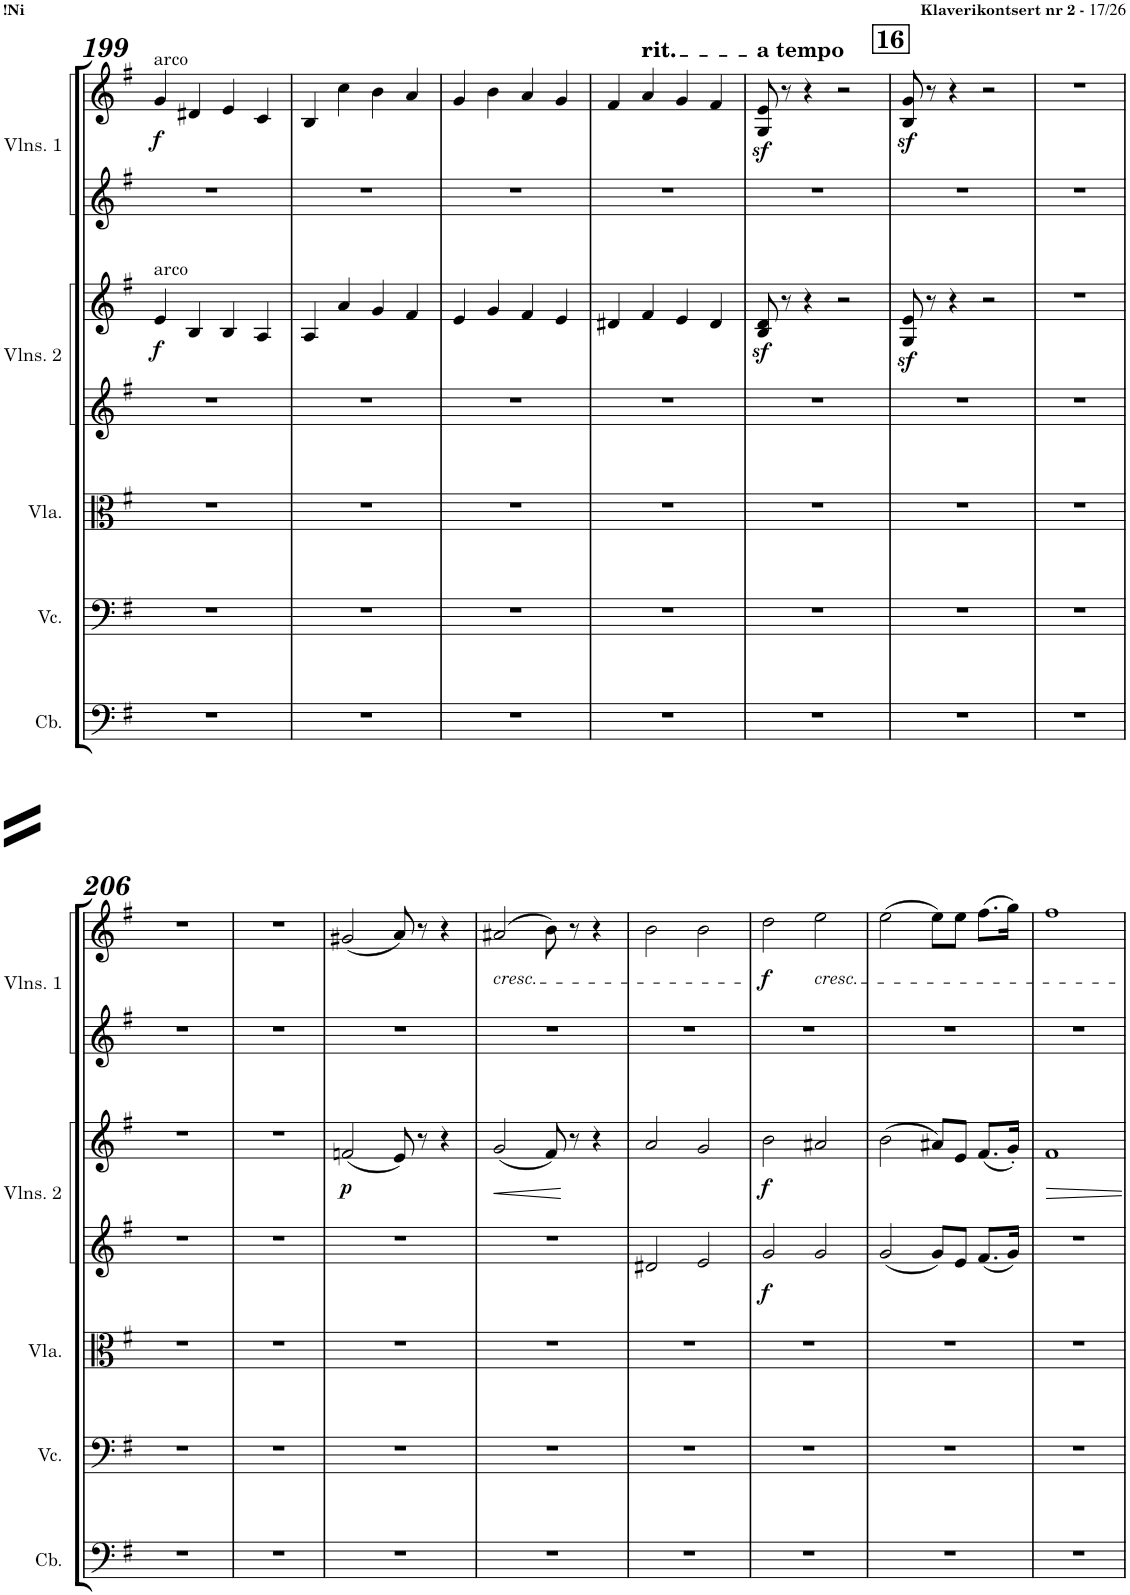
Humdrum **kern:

**kern	**kern	**kern	**kern	**kern	**dynam	**kern	**kern	**dynam
*part5	*part4	*part3	*part2	*part2	*part2	*part1	*part1	*part1
*staff7	*staff6	*staff5	*staff4	*staff3	*staff3/4	*staff2	*staff1	*staff1/2
*I"Contrabass	*I"Violoncello	*I"Viola	*I"Violins 2	*	*	*I"Violins 1	*	*
*I'Cb.	*I'Vc.	*I'Vla.	*I'Vlns. 2	*	*	*I'Vlns. 1	*	*
!!LO:PB:g=z
*clefF4	*clefF4	*clefC3	*clefG2	*clefG2	*	*clefG2	*clefG2	*
*Trd7c12	*	*	*	*	*	*	*	*
*k[f#]	*k[f#]	*k[f#]	*k[f#]	*k[f#]	*	*k[f#]	*k[f#]	*
*M4/4	*M4/4	*M4/4	*M4/4	*M4/4	*	*M4/4	*M4/4	*
*met(c)	*met(c)	*met(c)	*met(c)	*met(c)	*	*met(c)	*met(c)	*
=199	=199	=199	=199	=199	=199	=199	=199	=199
!	!	!	!	!	!	!	!LO:TX:a:t=arco	!
!	!	!	!	!LO:TX:a:t=arco	!	!	!	!
!	!	!	!	!	!LO:DY:b	!	!	!LO:DY:b
1r	1r	1r	1r	4e/	f	1r	4g/	f
.	.	.	.	4B/	.	.	4d#X/	.
.	.	.	.	4B/	.	.	4e/	.
.	.	.	.	4A/	.	.	4c/	.
=200	=200	=200	=200	=200	=200	=200	=200	=200
1r	1r	1r	1r	4A/	.	1r	4B/	.
.	.	.	.	4a/	.	.	4cc\	.
.	.	.	.	4g/	.	.	4b\	.
.	.	.	.	4f#/	.	.	4a/	.
=201	=201	=201	=201	=201	=201	=201	=201	=201
1r	1r	1r	1r	4e/	.	1r	4g/	.
.	.	.	.	4g/	.	.	4b\	.
.	.	.	.	4f#/	.	.	4a/	.
.	.	.	.	4e/	.	.	4g/	.
=202	=202	=202	=202	=202	=202	=202	=202	=202
1r	1r	1r	1r	4d#X/	.	1r	4f#/	.
.	.	.	.	4f#/	.	.	4a/	.
.	.	.	.	4e/	.	.	4g/	.
.	.	.	.	4d#/	.	.	4f#/	.
=203	=203	=203	=203	=203	=203	=203	=203	=203
1r	1r	1r	1r	8B/z< 8d/z<	.	1r	8G/z< 8e/z<	.
.	.	.	.	8r	.	.	8r	.
.	.	.	.	4r	.	.	4r	.
.	.	.	.	2r	.	.	2r	.
=204	=204	=204	=204	=204	=204	=204	=204	=204
1r	1r	1r	1r	8G/z< 8e/z<	.	1r	8B/z< 8g/z<	.
.	.	.	.	8r	.	.	8r	.
.	.	.	.	4r	.	.	4r	.
.	.	.	.	2r	.	.	2r	.
=205	=205	=205	=205	=205	=205	=205	=205	=205
1r	1r	1r	1r	1r	.	1r	1r	.
!!LO:LB:g=z
=206	=206	=206	=206	=206	=206	=206	=206	=206
1r	1r	1r	1r	1r	.	1r	1r	.
=207	=207	=207	=207	=207	=207	=207	=207	=207
1r	1r	1r	1r	1r	.	1r	1r	.
=208	=208	=208	=208	=208	=208	=208	=208	=208
!	!	!	!	!	!LO:DY:b	!	!	!
1r	1r	1r	1r	(2fn/	p	1r	(2g#X/	.
.	.	.	.	8e/)	.	.	8a/)	.
.	.	.	.	8r	.	.	8r	.
.	.	.	.	4r	.	.	4r	.
=209	=209	=209	=209	=209	=209	=209	=209	=209
!	!	!	!	!	!	!	!LO:TX:b:i:t=cresc.	!
!	!	!	!	!	!LO:HP:b	!	!	!
1r	1r	1r	1r	(2g/	<	1r	(2a#X/	.
.	.	.	.	8f#/)	.	.	8b\)	.
.	.	.	.	8r	[	.	8r	.
.	.	.	.	4r	.	.	4r	.
=210	=210	=210	=210	=210	=210	=210	=210	=210
1r	1r	1r	2d#X/	2a/	.	1r	2b\	.
.	.	.	2e/	2g/	.	.	2b\	.
=211	=211	=211	=211	=211	=211	=211	=211	=211
!	!	!	!	!	!LO:DY:b=2	!	!	!
!	!	!	!	!	!LO:DY:n=1:b	!	!	!LO:DY:b
1r	1r	1r	2g/	2b\	f f	1r	2dd\	f
!	!	!	!	!	!	!	!LO:TX:b:i:t=cresc.	!
.	.	.	2g/	2a#X/	.	.	2ee\	.
=212	=212	=212	=212	=212	=212	=212	=212	=212
1r	1r	1r	2g/	(2b\	.	1r	(2ee\	.
.	.	.	8g/L	8a#X/L)	.	.	8ee\L)	.
.	.	.	8e/J	8e/J	.	.	8ee\J	.
.	.	.	8.f#/L	(8.f#/L	.	.	(8.ff#\L	.
.	.	.	16g/Jk	16g'/Jk)	.	.	16gg\Jk)	.
=213	=213	=213	=213	=213	=213	=213	=213	=213
1r	1r	1r	1r	1f#	.	1r	1ff#	.
=	=	=	=	=	=	=	=	=
*-	*-	*-	*-	*-	*-	*-	*-	*-
